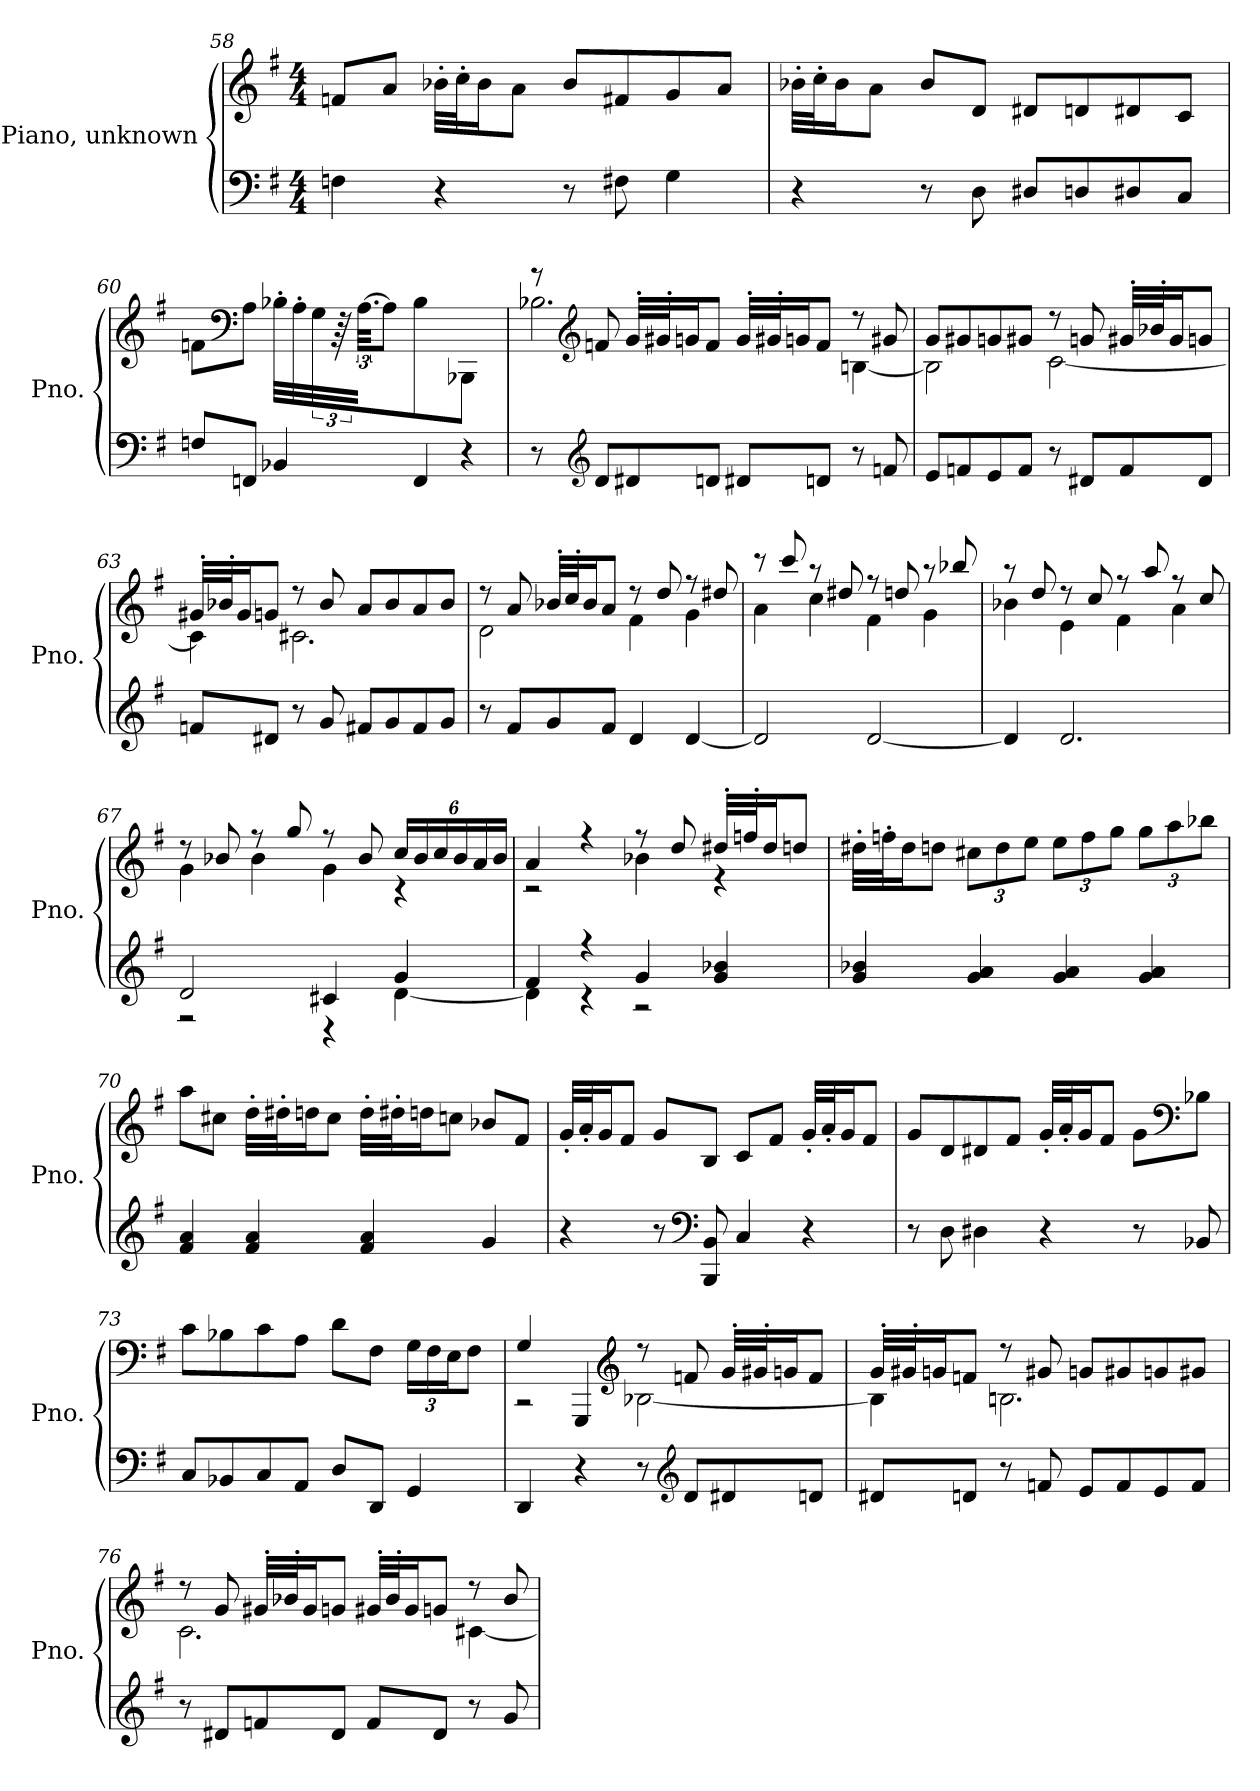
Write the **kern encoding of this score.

**kern	**kern
*part1	*part1
*staff2	*staff1
*I"Piano, unknown	*
*I'Pno.	*
*clefF4	*clefG2
*k[f#]	*k[f#]
*M4/4	*M4/4
=58	=58
4Fn\	8fn/L
.	8a/J
4r	32b-X'\LLL
.	32cc'\J
.	16b-\J
.	8a\J
8r	8b-/L
8F#X\	8f#X/
4G\	8g/
.	8a/J
=59	=59
4r	32b-X'\LLL
.	32cc'\J
.	16b-\J
.	8a\J
8r	8b-/L
8D\	8d/J
8D#X/L	8d#X/L
8Dn/	8dn/
8D#X/	8d#X/
8C/J	8c/J
!!LO:LB:g=z
=60	=60
8Fn/L	8fn\L
*	*clefF4
8FFn/J	8A\J
4BB-X/	32B-X'\LLL
.	32A'\
.	48G\JJJ
.	96r
.	[48.A\KKL
.	8A\J]
4FF/	4B-\
4r	4BBB-X/
=61	=61
*	*^
8r	8r	2.B-X\
*clefG2	*clefG2	*
8d/L	8fn/	.
8d#X/	32g'/LLL	.
.	32g#X'/J	.
.	16gn/J	.
8dn/J	8f/J	.
8d#X/L	32g'/LLL	.
.	32g#X'/J	.
.	16gn/J	.
8dn/J	8f/J	.
8r	8r	[4Bn\
8fn/	8g#X/	.
!!LO:LB:g=z	!!
=62	=62	=62
8e/L	8g/L	2B\]
8fn/	8g#X/	.
8e/	8gn/	.
8f/J	8g#X/J	.
8r	8r	[2c\
8d#X/L	8gn/	.
8f/	32g#X'/LLL	.
.	32b-X'/J	.
.	16g#/J	.
8d#/J	8gn/J	.
=63	=63	=63
8fn/L	32g#X'/LLL	4c\]
.	32b-X'/J	.
.	16g#/J	.
8d#X/J	8gn/J	.
8r	8r	2.c#X\
8g/	8b-/	.
8f#X/L	8a/L	.
8g/	8b-/	.
8f#/	8a/	.
8g/J	8b-/J	.
=64	=64	=64
8r	8r	2d\
8f#/L	8a/	.
8g/	32b-X'/LLL	.
.	32cc'/J	.
.	16b-/J	.
8f#/J	8a/J	.
4d/	8r	4f#\
.	8dd/	.
[4d/	8r	4g\
.	8dd#X/	.
!!LO:LB:g=z	!!
=65	=65	=65
2d/]	8r	4a\
.	8ccc/	.
.	8r	4cc\
.	8dd#X/	.
[2d/	8r	4f#\
.	8ddn/	.
.	8r	4g\
.	8bb-X/	.
=66	=66	=66
4d/]	8r	4b-X\
.	8dd/	.
2.d/	8r	4e\
.	8cc/	.
.	8r	4f#\
.	8aa/	.
.	8r	4a\
.	8cc/	.
=67	=67	=67
*^	*	*
2d/	2r	8r	4g\
.	.	8b-X/	.
.	.	8r	4b-\
.	.	8gg/	.
4c#X/	4r	8r	4g\
.	.	8b-/	.
*	*	*Xbrackettup	*
4g/	[4d\	24cc/LL	4r
.	.	24b-/	.
.	.	24cc/	.
.	.	24b-/	.
.	.	24a/	.
.	.	24b-/JJ	.
!!LO:LB:g=z	!!
=68	=68	=68	=68
4f#/	4d\]	4a/	2r
4r	4r	4r	.
4g/	2r	8r	4b-X\
.	.	8dd/	.
4g/ 4b-X/	.	32dd#X'/LLL	4r
.	.	32ffn'/J	.
.	.	16dd#/J	.
.	.	8ddn/J	.
*v	*v	*	*
*	*v	*v
=69	=69
4g/ 4b-X/	32dd#X'\LLL
.	32ffn'\J
.	16dd#\J
.	8ddn\J
4g/ 4a/	12cc#X\L
.	12dd\
.	12ee\J
4g/ 4a/	12ee\L
.	12ff\
.	12gg\J
4g/ 4a/	12gg\L
.	12aa\
.	12bb-X\J
=70	=70
4f#/ 4a/	8aa\L
.	8cc#X\J
4f#/ 4a/	32dd'\LLL
.	32dd#X'\J
.	16ddn\J
.	8cc#\J
4f#/ 4a/	32dd'\LLL
.	32dd#X'\J
.	16ddn\J
.	8ccn\J
4g/	8b-X/L
.	8f#/J
!!LO:PB:g=z
=71	=71
4r	32g'/LLL
.	32a'/J
.	16g/J
.	8f#/J
8r	8g/L
*clefF4	*
8BBB/ 8BB/	8B/J
4C/	8c/L
.	8f#/J
4r	32g'/LLL
.	32a'/J
.	16g/J
.	8f#/J
=72	=72
8r	8g/L
8D\	8d/
4D#X\	8d#X/
.	8f#/J
4r	32g'/LLL
.	32a'/J
.	16g/J
.	8f#/J
8r	8g\L
*	*clefF4
8BB-X/	8B-X\J
=73	=73
8C/L	8c\L
8BB-X/	8B-X\
8C/	8c\
8AA/J	8A\J
8D/L	8d\L
8DD/J	8F#\J
4GG/	24G\LL
.	24F#\
.	24E\J
.	8F#\J
!!LO:LB:g=z
=74	=74
*	*^
4DD/	4G/	2r
4r	4GGG/	.
*	*clefG2	*
8r	8r	[2B-X\
*clefG2	*	*
8d/L	8fn/	.
8d#X/	32g'/LLL	.
.	32g#X'/J	.
.	16gn/J	.
8dn/J	8f/J	.
=75	=75	=75
8d#X/L	32g'/LLL	4B-\]
.	32g#X'/J	.
.	16gn/J	.
8dn/J	8fn/J	.
8r	8r	2.Bn\
8fn/	8g#X/	.
8e/L	8gn/L	.
8f/	8g#X/	.
8e/	8gn/	.
8f/J	8g#X/J	.
!!LO:LB:g=z	!!
=76	=76	=76
8r	8r	2.c\
8d#X/L	8g/	.
8fn/	32g#X'/LLL	.
.	32b-X'/J	.
.	16g#/J	.
8d#/J	8gn/J	.
8f/L	32g#X'/LLL	.
.	32b-'/J	.
.	16g#/J	.
8d#/J	8gn/J	.
8r	8r	[4c#X\
8g/	8b-/	.
*	*v	*v
=	=
*-	*-
